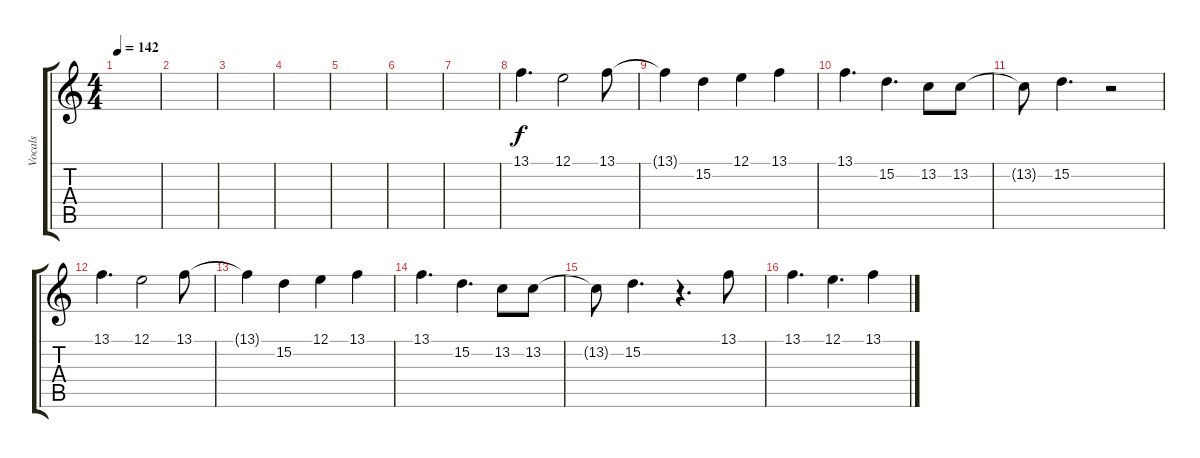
\track ("Vocals" "Vocals") {instrument lead1square}
\staff {score tabs}
\tuning (E4 B3 G3 D3 A2 E2) {hide}
\ts (4 4)
\tempo 142
\clef g2
\ks c
|
|
|
|
|
|
|
13.1.4{d} 12.1.2 13.1.8 |
13.1{t}.4 15.2.4 12.1.4 13.1.4 |
13.1.4{d} 15.2.4{d} 13.2.8 13.2.8 |
13.2{t}.8 15.2.4{d} r.2 |
13.1.4{d} 12.1.2 13.1.8 |
13.1{t}.4 15.2.4 12.1.4 13.1.4 |
13.1.4{d} 15.2.4{d} 13.2.8 13.2.8 |
13.2{t}.8 15.2.4{d} r.4{d} 13.1.8 |
13.1.4{d} 12.1.4{d} 13.1.4
